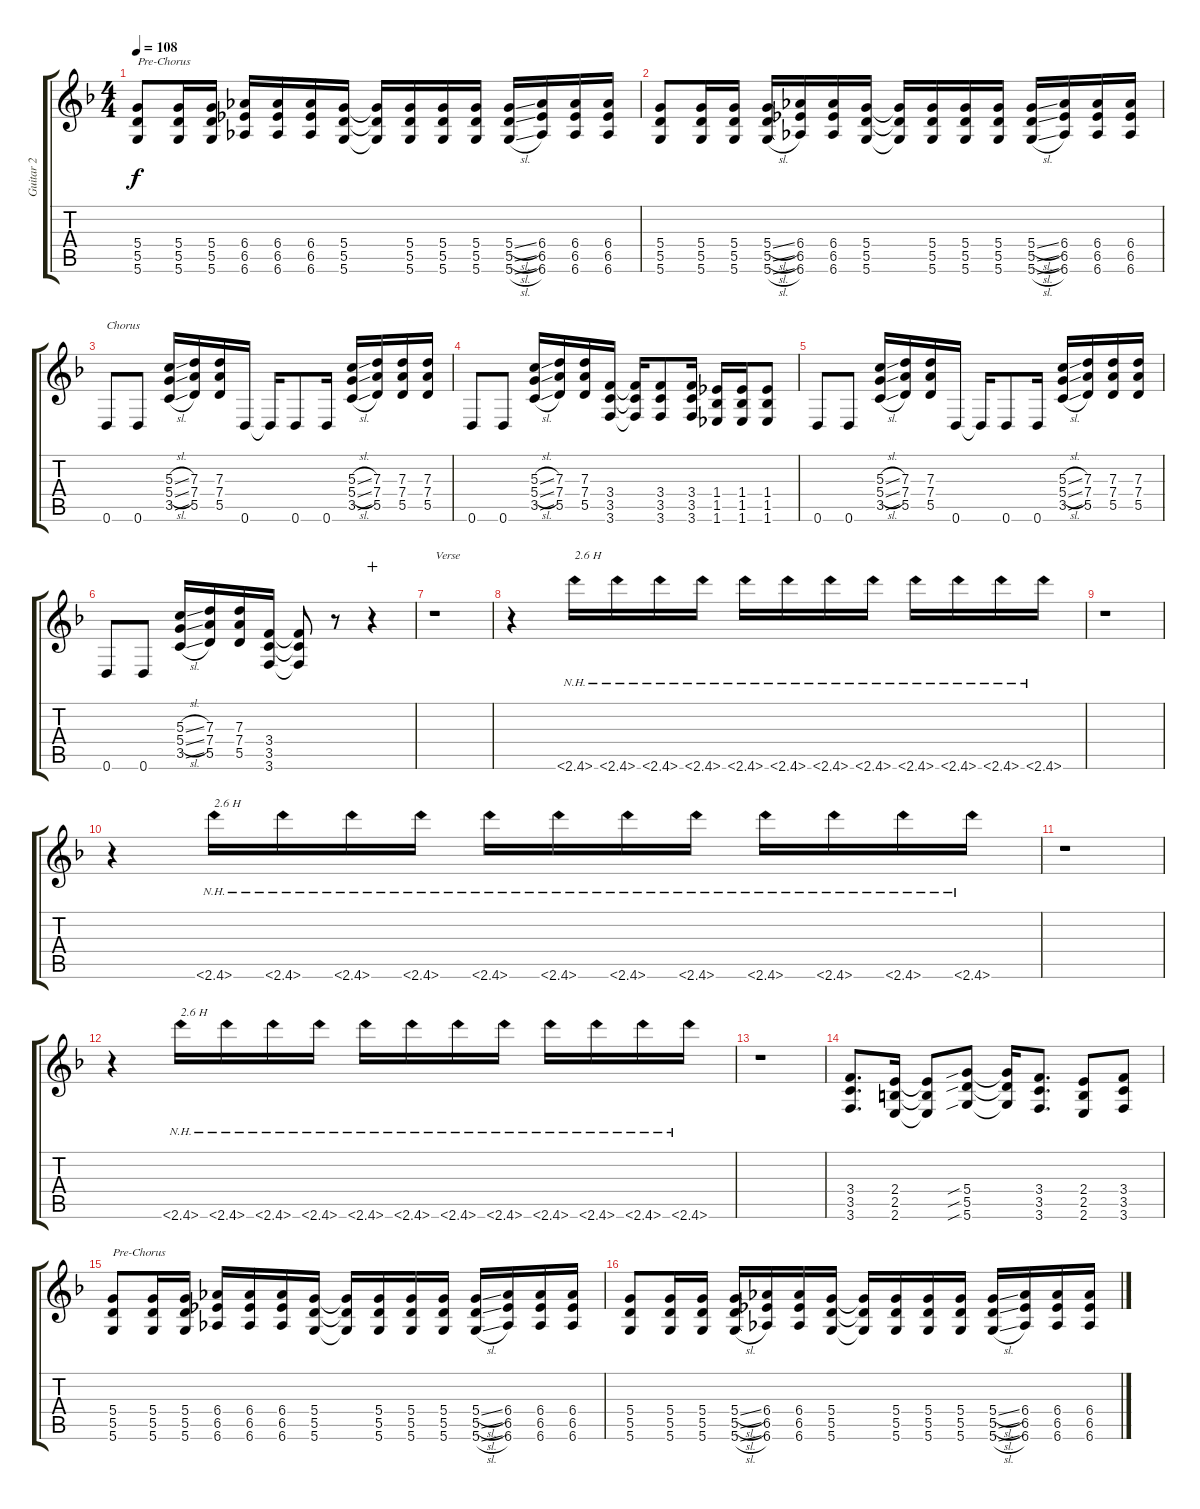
\track ("Guitar 2" "Guitar 2") {instrument distortionguitar}
\staff {score tabs}
\tuning (E4 B3 G3 D3 A2 D2) {hide}
\ts (4 4)
\tempo 108
\clef g2
\ks f
(5.4 5.5 5.6).8{txt "Pre-Chorus" dy f} (5.4 5.5 5.6).16 (5.4 5.5 5.6).16 (6.4 6.5 6.6).16 (6.4 6.5 6.6).16 (6.4 6.5 6.6).16 (5.4 5.5 5.6).16 (5.4{t} 5.5{t} 5.6{t}).16 (5.4 5.5 5.6).16 (5.4 5.5 5.6).16 (5.4 5.5 5.6).16 (5.4{sl} 5.5{sl} 5.6{sl}).16 (6.4 6.5 6.6).16 (6.4 6.5 6.6).16 (6.4 6.5 6.6).16 |
(5.4 5.5 5.6).8 (5.4 5.5 5.6).16 (5.4 5.5 5.6).16 (5.4{sl} 5.5{sl} 5.6{sl}).16 (6.4 6.5 6.6).16 (6.4 6.5 6.6).16 (5.4 5.5 5.6).16 (5.4{t} 5.5{t} 5.6{t}).16 (5.4 5.5 5.6).16 (5.4 5.5 5.6).16 (5.4 5.5 5.6).16 (5.4{sl} 5.5{sl} 5.6{sl}).16 (6.4 6.5 6.6).16 (6.4 6.5 6.6).16 (6.4 6.5 6.6).16 |
0.6.8{txt "Chorus"} 0.6.8 (5.3{sl} 5.4{sl} 3.5{sl}).16 (7.3 7.4 5.5).16 (7.3 7.4 5.5).16 0.6.16 0.6{t}.16 0.6.8 0.6.16 (5.3{sl} 5.4{sl} 3.5{sl}).16 (7.3 7.4 5.5).16 (7.3 7.4 5.5).16 (7.3 7.4 5.5).16 |
0.6.8 0.6.8 (5.3{sl} 5.4{sl} 3.5{sl}).16 (7.3 7.4 5.5).16 (7.3 7.4 5.5).16 (3.4 3.5 3.6).16 (3.4{t} 3.5{t} 3.6{t}).16 (3.4 3.5 3.6).8 (3.4 3.5 3.6).16 (1.4 1.5 1.6).16 (1.4 1.5 1.6).16 (1.4 1.5 1.6).8 |
0.6.8 0.6.8 (5.3{sl} 5.4{sl} 3.5{sl}).16 (7.3 7.4 5.5).16 (7.3 7.4 5.5).16 0.6.16 0.6{t}.16 0.6.8 0.6.16 (5.3{sl} 5.4{sl} 3.5{sl}).16 (7.3 7.4 5.5).16 (7.3 7.4 5.5).16 (7.3 7.4 5.5).16 |
0.6.8 0.6.8 (5.3{sl} 5.4{sl} 3.5{sl}).16 (7.3 7.4 5.5).16 (7.3 7.4 5.5).16 (3.4 3.5 3.6).16 (3.4{t} 3.5{t} 3.6{t}).8 r.8 r.4{wahc} |
r.1{txt "Verse"} |
r.4 2.6{nh}.16{txt "2.6 H"} 2.6{nh}.16 2.6{nh}.16 2.6{nh}.16 2.6{nh}.16 2.6{nh}.16 2.6{nh}.16 2.6{nh}.16 2.6{nh}.16 2.6{nh}.16 2.6{nh}.16 2.6{nh}.16 |
r.1 |
r.4 2.6{nh}.16{txt "2.6 H"} 2.6{nh}.16 2.6{nh}.16 2.6{nh}.16 2.6{nh}.16 2.6{nh}.16 2.6{nh}.16 2.6{nh}.16 2.6{nh}.16 2.6{nh}.16 2.6{nh}.16 2.6{nh}.16 |
r.1 |
r.4 2.6{nh}.16{txt "2.6 H"} 2.6{nh}.16 2.6{nh}.16 2.6{nh}.16 2.6{nh}.16 2.6{nh}.16 2.6{nh}.16 2.6{nh}.16 2.6{nh}.16 2.6{nh}.16 2.6{nh}.16 2.6{nh}.16 |
r.1 |
(3.4 3.5 3.6).8{d} (2.4 2.5 2.6).16 (2.4{t} 2.5{t} 2.6{t}).8 (5.4{sib} 5.5{sib} 5.6{sib}).8 (5.4{t} 5.5{t} 5.6{t}).16 (3.4 3.5 3.6).8{d} (2.4 2.5 2.6).8 (3.4 3.5 3.6).8 |
(5.4 5.5 5.6).8{txt "Pre-Chorus"} (5.4 5.5 5.6).16 (5.4 5.5 5.6).16 (6.4 6.5 6.6).16 (6.4 6.5 6.6).16 (6.4 6.5 6.6).16 (5.4 5.5 5.6).16 (5.4{t} 5.5{t} 5.6{t}).16 (5.4 5.5 5.6).16 (5.4 5.5 5.6).16 (5.4 5.5 5.6).16 (5.4{sl} 5.5{sl} 5.6{sl}).16 (6.4 6.5 6.6).16 (6.4 6.5 6.6).16 (6.4 6.5 6.6).16 |
(5.4 5.5 5.6).8 (5.4 5.5 5.6).16 (5.4 5.5 5.6).16 (5.4{sl} 5.5{sl} 5.6{sl}).16 (6.4 6.5 6.6).16 (6.4 6.5 6.6).16 (5.4 5.5 5.6).16 (5.4{t} 5.5{t} 5.6{t}).16 (5.4 5.5 5.6).16 (5.4 5.5 5.6).16 (5.4 5.5 5.6).16 (5.4{sl} 5.5{sl} 5.6{sl}).16 (6.4 6.5 6.6).16 (6.4 6.5 6.6).16 (6.4 6.5 6.6).16
